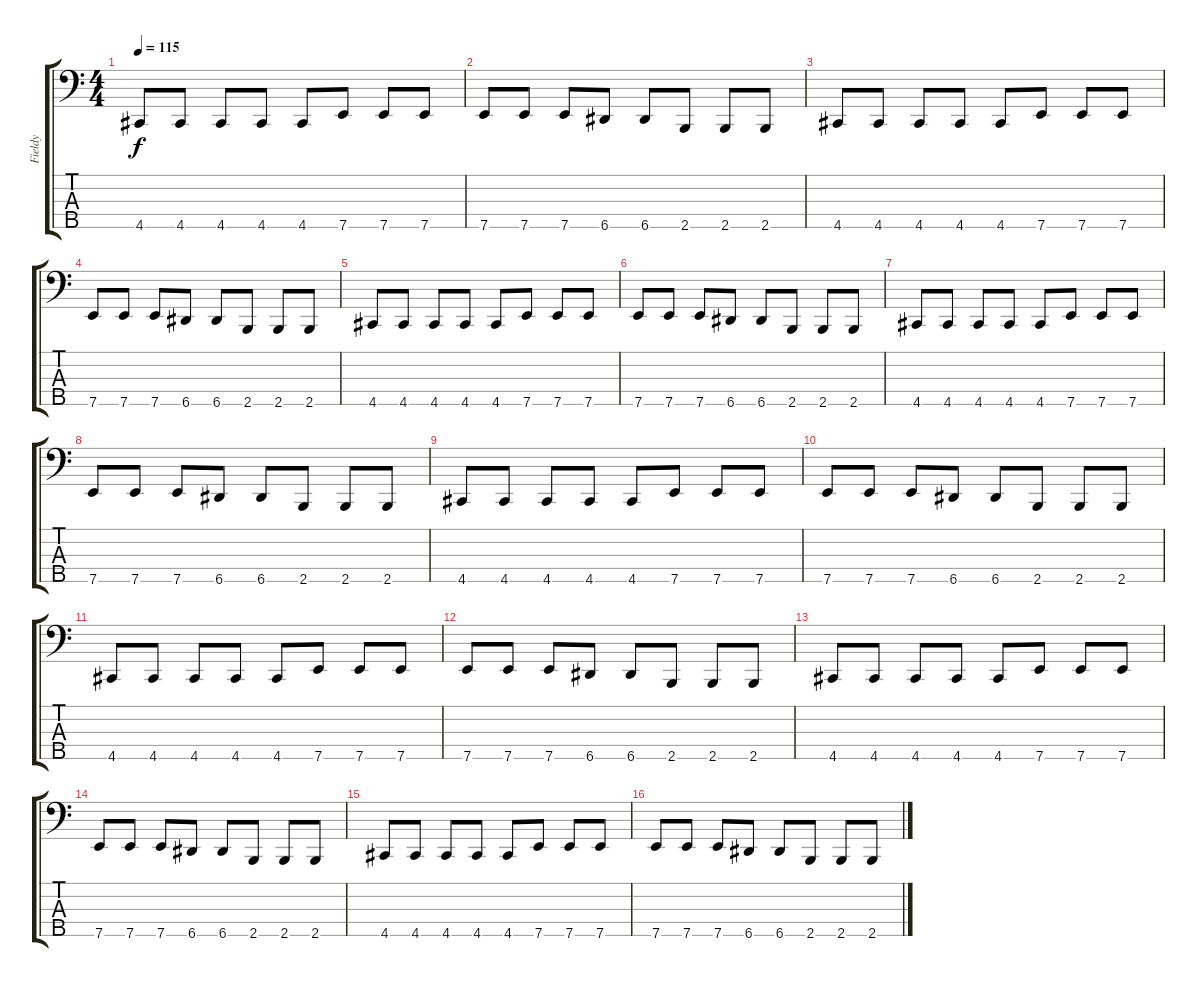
\track ("Fieldy" "Fieldy") {instrument electricbassfinger}
\staff {score tabs}
\tuning (F2 C2 G1 D1 A0) {hide}
\ts (4 4)
\tempo 115
\clef f4
\ks c
4.5.8{dy f} 4.5.8 4.5.8 4.5.8 4.5.8 7.5.8 7.5.8 7.5.8 |
7.5.8 7.5.8 7.5.8 6.5.8 6.5.8 2.5.8 2.5.8 2.5.8 |
4.5.8 4.5.8 4.5.8 4.5.8 4.5.8 7.5.8 7.5.8 7.5.8 |
7.5.8 7.5.8 7.5.8 6.5.8 6.5.8 2.5.8 2.5.8 2.5.8 |
4.5.8 4.5.8 4.5.8 4.5.8 4.5.8 7.5.8 7.5.8 7.5.8 |
7.5.8 7.5.8 7.5.8 6.5.8 6.5.8 2.5.8 2.5.8 2.5.8 |
4.5.8 4.5.8 4.5.8 4.5.8 4.5.8 7.5.8 7.5.8 7.5.8 |
7.5.8 7.5.8 7.5.8 6.5.8 6.5.8 2.5.8 2.5.8 2.5.8 |
4.5.8 4.5.8 4.5.8 4.5.8 4.5.8 7.5.8 7.5.8 7.5.8 |
7.5.8 7.5.8 7.5.8 6.5.8 6.5.8 2.5.8 2.5.8 2.5.8 |
4.5.8 4.5.8 4.5.8 4.5.8 4.5.8 7.5.8 7.5.8 7.5.8 |
7.5.8 7.5.8 7.5.8 6.5.8 6.5.8 2.5.8 2.5.8 2.5.8 |
4.5.8 4.5.8 4.5.8 4.5.8 4.5.8 7.5.8 7.5.8 7.5.8 |
7.5.8 7.5.8 7.5.8 6.5.8 6.5.8 2.5.8 2.5.8 2.5.8 |
4.5.8 4.5.8 4.5.8 4.5.8 4.5.8 7.5.8 7.5.8 7.5.8 |
7.5.8 7.5.8 7.5.8 6.5.8 6.5.8 2.5.8 2.5.8 2.5.8
